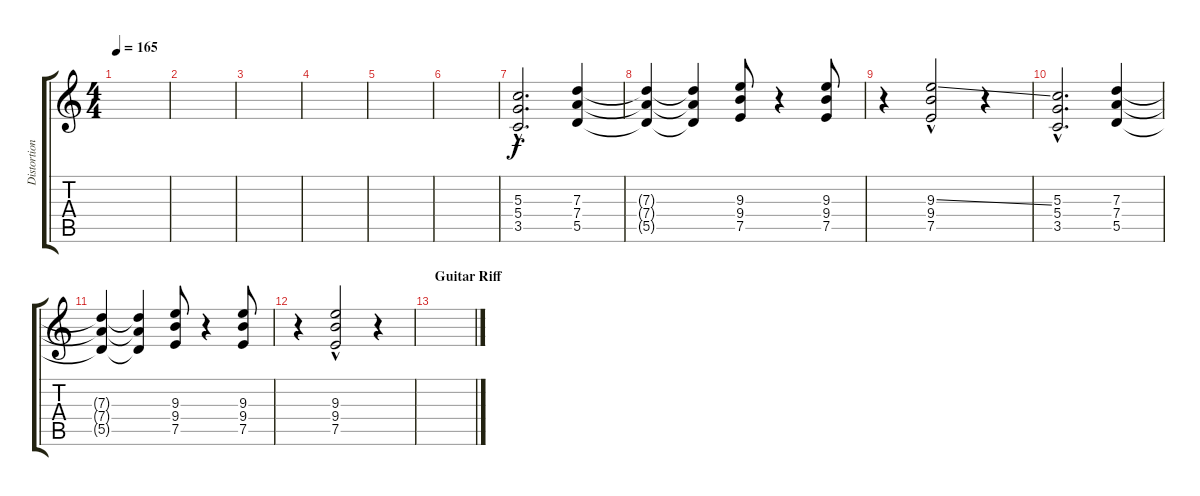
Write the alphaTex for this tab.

\track ("Distortion Guitar" "Distortion") {instrument distortionguitar}
\staff {score tabs}
\tuning (E4 B3 G3 D3 A2 E2) {hide}
\ts (4 4)
\tempo 165
\clef g2
\ks c
|
|
|
|
|
|
(5.3{hac} 5.4{hac} 3.5{hac}).2{d} (7.3 7.4 5.5).4 |
(7.3{t} 7.4{t} 5.5{t}).4 (7.3{t} 7.4{t} 5.5{t}).4 (9.3 9.4 7.5).8 r.4 (9.3 9.4 7.5).8 |
r.4 (9.3{ss hac} 9.4{hac} 7.5{hac}).2 r.4 |
(5.3{hac} 5.4{hac} 3.5{hac}).2{d} (7.3 7.4 5.5).4 |
(7.3{t} 7.4{t} 5.5{t}).4 (7.3{t} 7.4{t} 5.5{t}).4 (9.3 9.4 7.5).8 r.4 (9.3 9.4 7.5).8 |
r.4 (9.3{hac} 9.4{hac} 7.5{hac}).2 r.4 |
\section ("" "Guitar Riff")
